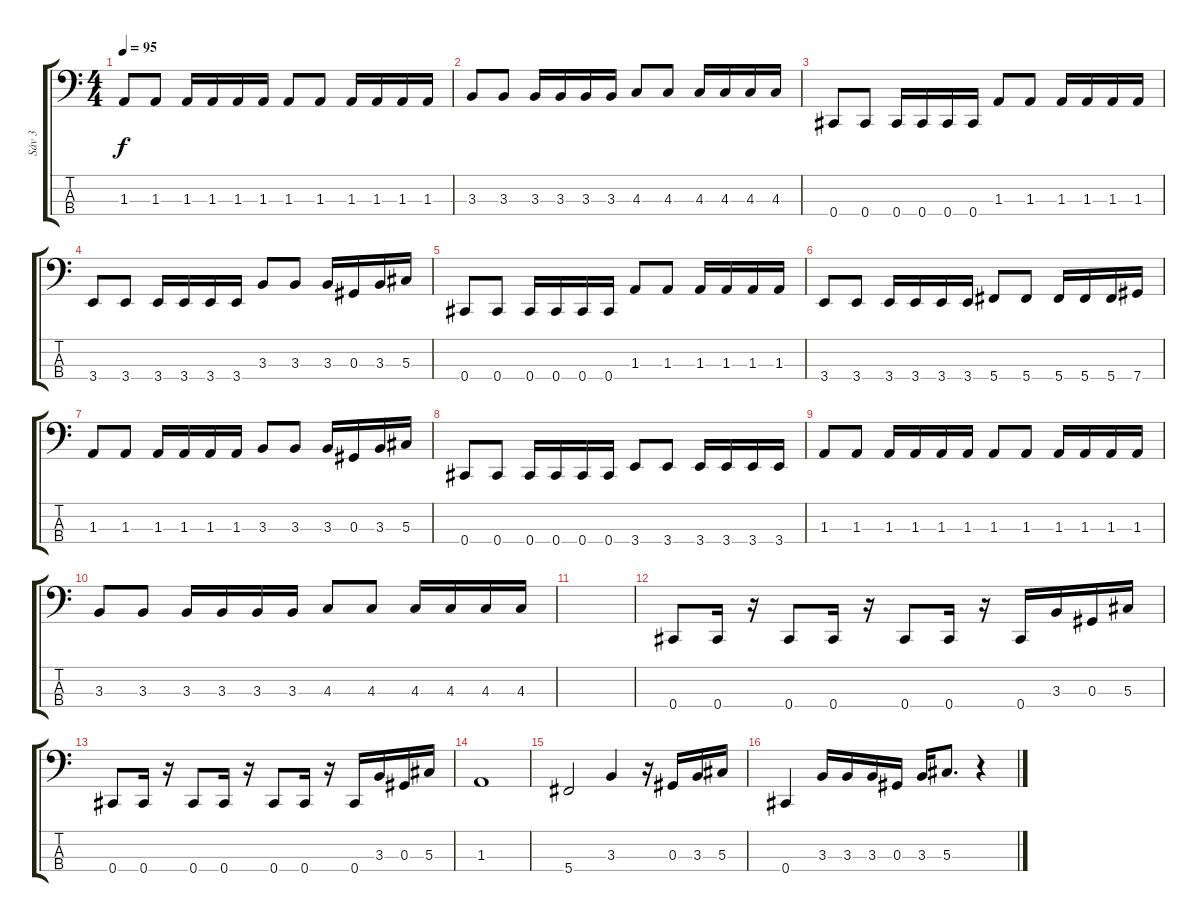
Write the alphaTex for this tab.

\track ("Sáv 3" "Sáv 3") {instrument electricbasspick}
\staff {score tabs}
\tuning (Gb2 Db2 Ab1 Db1) {hide}
\ts (4 4)
\tempo 95
\clef f4
\ks c
1.3.8{dy f} 1.3.8 1.3.16 1.3.16 1.3.16 1.3.16 1.3.8 1.3.8 1.3.16 1.3.16 1.3.16 1.3.16 |
3.3.8 3.3.8 3.3.16 3.3.16 3.3.16 3.3.16 4.3.8 4.3.8 4.3.16 4.3.16 4.3.16 4.3.16 |
0.4.8 0.4.8 0.4.16 0.4.16 0.4.16 0.4.16 1.3.8 1.3.8 1.3.16 1.3.16 1.3.16 1.3.16 |
3.4.8 3.4.8 3.4.16 3.4.16 3.4.16 3.4.16 3.3.8 3.3.8 3.3.16 0.3.16 3.3.16 5.3.16 |
0.4.8 0.4.8 0.4.16 0.4.16 0.4.16 0.4.16 1.3.8 1.3.8 1.3.16 1.3.16 1.3.16 1.3.16 |
3.4.8 3.4.8 3.4.16 3.4.16 3.4.16 3.4.16 5.4.8 5.4.8 5.4.16 5.4.16 5.4.16 7.4.16 |
1.3.8 1.3.8 1.3.16 1.3.16 1.3.16 1.3.16 3.3.8 3.3.8 3.3.16 0.3.16 3.3.16 5.3.16 |
0.4.8 0.4.8 0.4.16 0.4.16 0.4.16 0.4.16 3.4.8 3.4.8 3.4.16 3.4.16 3.4.16 3.4.16 |
1.3.8 1.3.8 1.3.16 1.3.16 1.3.16 1.3.16 1.3.8 1.3.8 1.3.16 1.3.16 1.3.16 1.3.16 |
3.3.8 3.3.8 3.3.16 3.3.16 3.3.16 3.3.16 4.3.8 4.3.8 4.3.16 4.3.16 4.3.16 4.3.16 |
|
0.4.8 0.4.16 r.16 0.4.8 0.4.16 r.16 0.4.8 0.4.16 r.16 0.4.16 3.3.16 0.3.16 5.3.16 |
0.4.8 0.4.16 r.16 0.4.8 0.4.16 r.16 0.4.8 0.4.16 r.16 0.4.16 3.3.16 0.3.16 5.3.16 |
1.3.1 |
5.4.2 3.3.4 r.16 0.3.16 3.3.16 5.3.16 |
0.4.4 3.3.16 3.3.16 3.3.16 0.3.16 3.3.16 5.3.8{d} r.4
